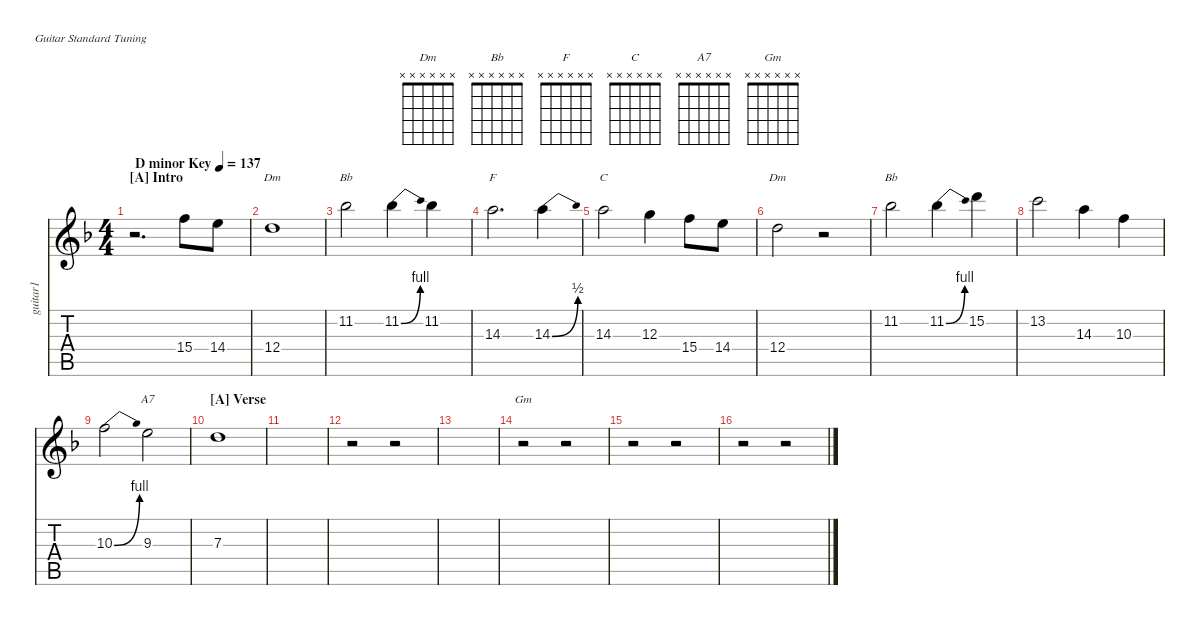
\defaultSystemsLayout 4
\hideDynamics
\bracketExtendMode nobrackets
\otherSystemsTrackNameOrientation horizontal
\track ("Guitar1" "guitar1") {defaultSystemsLayout 4 instrument overdrivenguitar}
\staff {score tabs}
\tuning (E4 B3 G3 D3 A2 E2)
\chord ("Dm" x x x x x x)
\chord ("Bb" x x x x x x)
\chord ("F" x x x x x x)
\chord ("C" x x x x x x)
\chord ("A7" x x x x x x)
\chord ("Gm" x x x x x x)
\ts (4 4)
\section ("A" "Intro")
\tempo (137 "D minor Key")
\clef g2
\ks f
r.2{d dy mf instrument overdrivenguitar} 15.4.8 14.4.8 |
12.4.1{ch "Dm"} |
11.2.2{ch "Bb"} 11.2{be (bend 0 0 15 4)}.4 11.2.4 |
14.3.2{d ch "F"} 14.3{be (bend 0 0 14.399999999999999 2)}.4 |
14.3.2{ch "C"} 12.3.4 15.4.8 14.4.8 |
12.4.2{ch "Dm"} r.2 |
11.2.2{ch "Bb"} 11.2{be (bend 0 0 15 4)}.4 15.2.4 |
13.2.2 14.3.4 10.3.4 |
10.3{be (bend 0 0 15 4)}.2 9.3.2{ch "A7"} |
\section ("A" "Verse")
7.3.1 |
|
r.2 r.2 |
|
r.2{ch "Gm"} r.2 |
r.2 r.2 |
r.2 r.2
